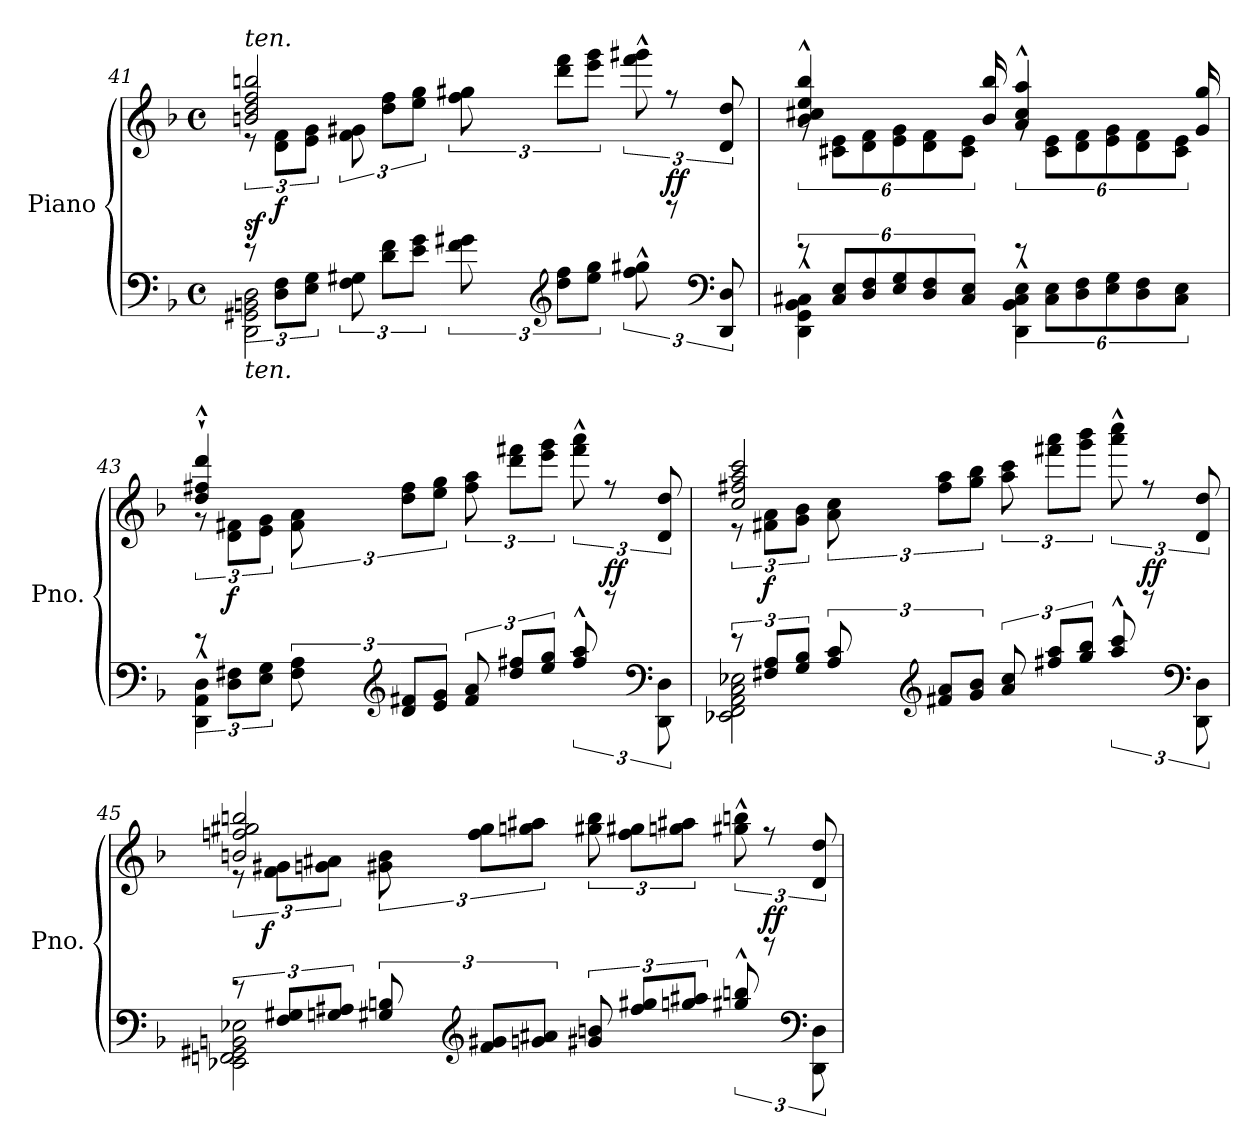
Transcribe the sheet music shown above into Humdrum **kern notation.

**kern	**kern	**dynam
*part1	*part1	*part1
*staff2	*staff1	*staff1/2
*I"Piano	*	*
*I'Pno.	*	*
!!LO:PB:g=z
*clefF4	*clefG2	*
*k[b-]	*k[b-]	*
*M4/4	*M4/4	*
*met(c)	*met(c)	*
*MM80	*MM80	*
=41	=41	=41
*^	*^	*
!	!	!LO:TX:a:i:t=ten.	!	!
!LO:TX:b:i:t=ten.	!	!	!	!
!	!	!	!	!LO:DY:a=2
2DD\ 2GG#X\ 2BBn\ 2D\	12re	2bn/ 2dd/ 2ff/ 2bbn/	12r	sf
*	*	*MM130	*	*
!	!	!	!	!LO:DY:b
.	12D\ 12F\L	.	12d\ 12f\L	f
.	12E\ 12G\J	.	12e\ 12g\J	.
.	12F\ 12G#X\	.	12f\ 12g#X\	.
.	12d\ 12f\L	.	12dd\ 12ff\L	.
.	12e\ 12g\J	.	12ee\ 12gg\J	.
2ryy	12f\ 12g#X\	2ryy	12ff\ 12gg#X\	.
*clefG2	*	*	*	*
.	12dd\ 12ff\L	.	12ddd\ 12fff\L	.
.	12ee\ 12gg\J	.	12eee\ 12ggg\J	.
.	12ff\^^ 12gg#X\^^	.	12fff\^^ 12ggg#X\^^	.
!	!	!	!	!LO:DY:b
.	12rdddd	.	12rff	ff
*clefF4	*	*	*	*
*	*	*MM100	*	*
.	12DD/ 12D/	.	12d/ 12dd/	.
=42	=42	=42	=42	=42
*	*	*MM130	*	*
4DD\^^ 4GG\^^ 4BB-\^^ 4C#X\^^	12re	4b-/^^ 4cc#X/^^ 4ee/^^ 4bb-/^^	12rg	.
.	12C#/ 12E/L	.	12c#X\ 12e\L	.
.	12D/ 12F/	.	12d\ 12f\	.
*	*Xbrackettup	*	*Xbrackettup	*
8ryy	12E/ 12G/	8ryy	12e\ 12g\	.
.	12D/ 12F/	.	12d\ 12f\	.
8ryy	.	16ryy	.	.
.	12C#/ 12E/J	.	12c#\ 12e\J	.
.	.	16b-/ 16bb-/	.	.
*	*brackettup	*	*brackettup	*
4DD\^^ 4BB-\^^ 4C#\^^ 4E\^^	12re	4a/^^ 4cc#/^^ 4aa/^^	12rg	.
.	12C#\ 12E\L	.	12c#\ 12e\L	.
.	12D\ 12F\	.	12d\ 12f\	.
*	*Xbrackettup	*	*Xbrackettup	*
8ryy	12E\ 12G\	8ryy	12e\ 12g\	.
.	12D\ 12F\	.	12d\ 12f\	.
8ryy	.	16ryy	.	.
.	12C#\ 12E\J	.	12c#\ 12e\J	.
*	*	*MM80	*	*
.	.	16g/ 16gg/	.	.
!!LO:LB:g=z	!!
=43	=43	=43	=43	=43
*	*brackettup	*	*brackettup	*
4DD\^^ 4AA\^^ 4D\^^	12re	4dd/`^^ 4ff#X/`^^ 4ddd/`^^	12rg	.
*	*	*MM130	*	*
!	!	!	!	!LO:DY:b
.	12D\ 12F#X\L	.	12d\ 12f#X\L	f
.	12E\ 12G\J	.	12e\ 12g\J	.
4ryy	12F#\ 12A\	4ryy	12f#\ 12a\	.
*clefG2	*	*	*	*
.	12d/ 12f#X/L	.	12dd\ 12ff#\L	.
.	12e/ 12g/J	.	12ee\ 12gg\J	.
2ryy	12f#/ 12a/	2ryy	12ff#\ 12aa\	.
.	12dd/ 12ff#X/L	.	12ddd\ 12fff#X\L	.
.	12ee/ 12gg/J	.	12eee\ 12ggg\J	.
.	12ff#/^^ 12aa/^^	.	12fff#\^^ 12aaa\^^	.
!	!	!	!	!LO:DY:b
.	12rdddd	.	12rff	ff
*clefF4	*	*	*	*
*	*	*MM100	*	*
.	12DD\ 12D\	.	12d/ 12dd/	.
=44	=44	=44	=44	=44
*	*	*MM80	*	*
!	!	!	!	!LO:DY:b
2EE-X\ 2FF\ 2AA\ 2C\ 2E-X\	12re	2cc/ 2ff#X/ 2aa/ 2ccc/	12r	other-dynamics
*	*	*MM130	*	*
!	!	!	!	!LO:DY:b
.	12F#X/ 12A/L	.	12f#X\ 12a\L	f
.	12G/ 12B-/J	.	12g\ 12b-\J	.
.	12A/ 12c/	.	12a\ 12cc\	.
*clefG2	*	*	*	*
.	12f#X/ 12a/L	.	12ff#\ 12aa\L	.
.	12g/ 12b-/J	.	12gg\ 12bb-\J	.
2ryy	12a/ 12cc/	2ryy	12aa\ 12ccc\	.
.	12ff#X/ 12aa/L	.	12fff#X\ 12aaa\L	.
.	12gg/ 12bb-/J	.	12ggg\ 12bbb-\J	.
.	12aa/^^ 12ccc/^^	.	12aaa\^^ 12cccc\^^	.
!	!	!	!	!LO:DY:b
.	12rdddd	.	12rff	ff
*clefF4	*	*	*	*
*	*	*MM100	*	*
.	12DD\ 12D\	.	12d/ 12dd/	.
!!LO:LB:g=z	!!
=45	=45	=45	=45	=45
*	*	*MM80	*	*
!	!	!	!	!LO:DY:b
2EE-X\ 2FFn\ 2GG#X\ 2BBn\ 2E-X\	12re	2bn/ 2ffn/ 2gg#X/ 2bbn/	12r	other-dynamics
*	*	*MM130	*	*
!	!	!	!	!LO:DY:b
.	12F/ 12G#X/L	.	12f\ 12g#X\L	f
.	12Gn/ 12A#X/J	.	12gn\ 12a#X\J	.
.	12G#X/ 12Bn/	.	12g#X\ 12b\	.
*clefG2	*	*	*	*
.	12f/ 12g#X/L	.	12ff\ 12gg#\L	.
.	12gn/ 12a#X/J	.	12ggn\ 12aa#X\J	.
2ryy	12g#X/ 12bn/	2ryy	12gg#X\ 12bb\	.
*	*	*8va	*	*
.	12ff/ 12gg#X/L	.	12fff\ 12ggg#X\L	.
.	12ggn/ 12aa#X/J	.	12gggn\ 12aaa#X\J	.
.	12gg#X/^^ 12bbn/^^	.	12ggg#X\^^ 12bbbn\^^	.
*	*	*X8va	*	*
!	!	!	!	!LO:DY:b
.	12rdddd	.	12rff	ff
*clefF4	*	*	*	*
*	*	*MM100	*	*
.	12DD\ 12D\	.	12d/ 12dd/	.
*v	*v	*	*	*
*	*v	*v	*
=	=	=
*-	*-	*-
